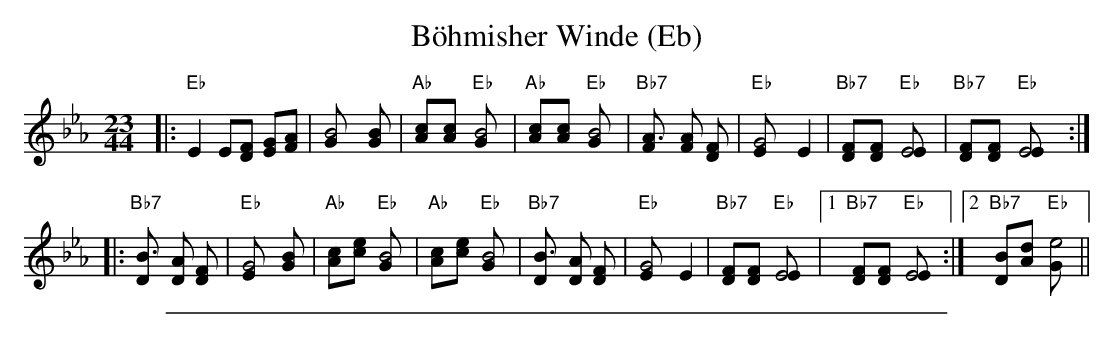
X:1
T: B\"ohmisher Winde (Eb)
M: 23/44
L: 1/8
K: Eb
|: "Eb"E2E[FD] [GE][AF] | [B4G] [B2G] \
| "Ab"[c2A][c2A] "Eb"[B4G] | "Ab"[c2A][c2A] "Eb"[B4G] \
| "Bb7"[A3F] [AF] [F2D] | "Eb"[G4E] E2 \
| "Bb7"[F2D][F2D] "Eb"[E4E] | "Bb7"[F2D][F2D] "Eb"[E4E] :|
|: "Bb7"[B3D] [AD] [F2D] | "Eb"[G4E] [B2G] \
| "Ab"[c2A][e2c] "Eb"[B4G] | "Ab"[c2A][e2c] "Eb"[B4G] \
| "Bb7"[B3D] [AD] [F2D] | "Eb"[G4E] E2 \
| "Bb7"[F2D][F2D] "Eb"[E4E] |1 "Bb7"[F2D][F2D] "Eb"[E4E] :|2 "Bb7"[B2D][d2A] "Eb"[e4G] ||
